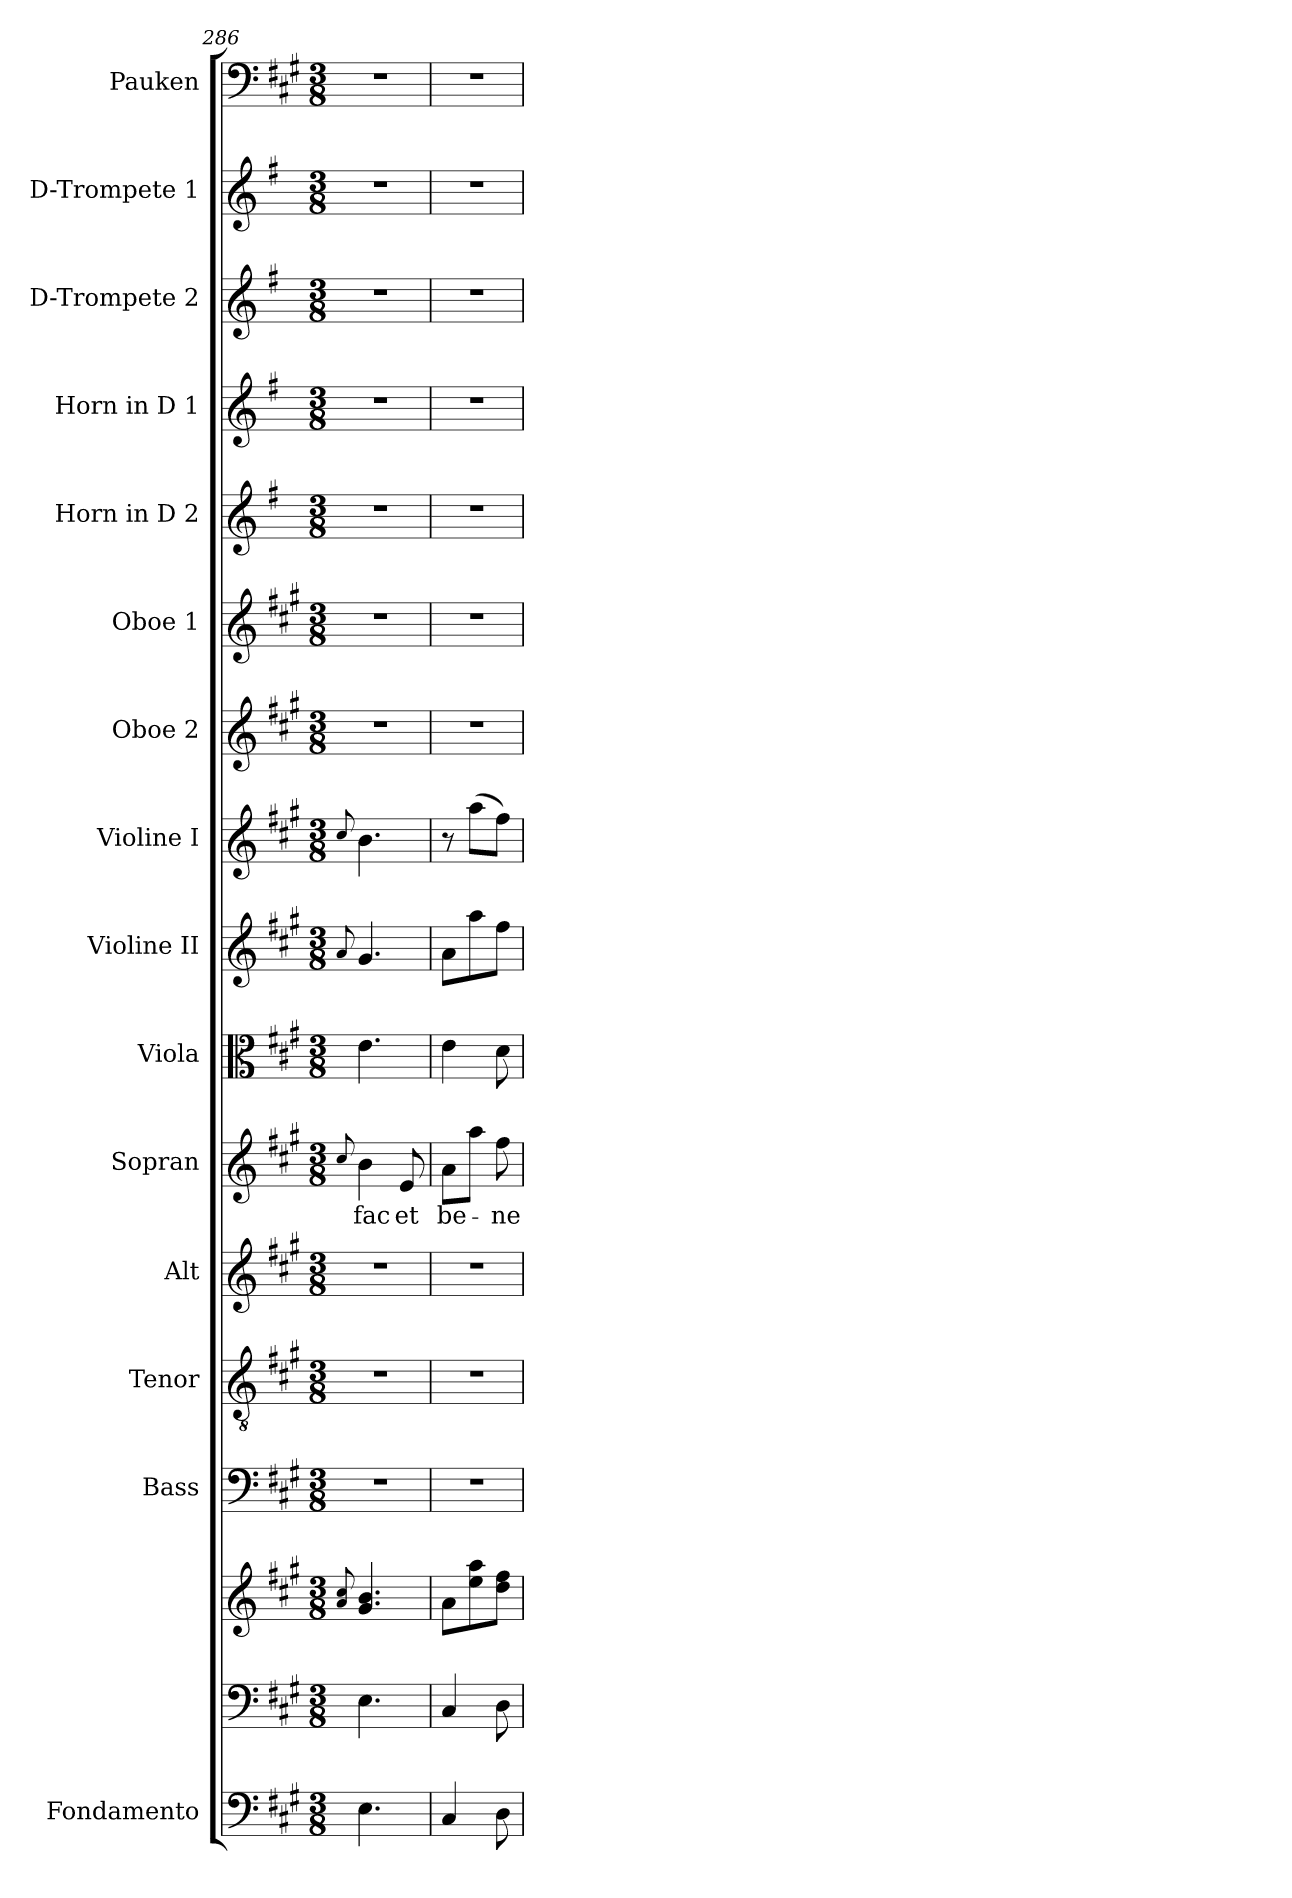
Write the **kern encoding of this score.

**kern	**kern	**kern	**kern	**kern	**kern	**kern	**text	**kern	**kern	**kern	**kern	**kern	**kern	**kern	**kern	**kern	**kern
*part16	*part15	*part15	*part14	*part13	*part12	*part11	*part11	*part10	*part9	*part8	*part7	*part6	*part5	*part4	*part3	*part2	*part1
*staff17	*staff16	*staff15	*staff14	*staff13	*staff12	*staff11	*staff11	*staff10	*staff9	*staff8	*staff7	*staff6	*staff5	*staff4	*staff3	*staff2	*staff1
*I"Fondamento	*	*	*I"Bass	*I"Tenor	*I"Alt	*I"Sopran	*	*I"Viola	*I"Violine II	*I"Violine I	*I"Oboe 2	*I"Oboe 1	*I"Horn in D 2	*I"Horn in D 1	*I"D-Trompete 2	*I"D-Trompete 1	*I"Pauken
*I'F.	*	*	*I'B.	*I'T.	*I'A.	*I'S.	*	*I'Vla.	*I'Vl. II	*I'Vl. I	*I'Ob. 2	*I'Ob. 1	*	*	*I'D Trp. 2	*I'D Trp. 1	*I'Pk.
*clefF4	*clefF4	*clefG2	*clefF4	*clefGv2	*clefG2	*clefG2	*	*clefC3	*clefG2	*clefG2	*clefG2	*clefG2	*clefG2	*clefG2	*clefG2	*clefG2	*clefF4
*ITrd7c12	*	*	*	*	*	*	*	*	*	*	*	*	*ITrd6c10	*ITrd6c10	*ITrd-1c-2	*ITrd-1c-2	*
*k[f#c#g#]	*k[f#c#g#]	*k[f#c#g#]	*k[f#c#g#]	*k[f#c#g#]	*k[f#c#g#]	*k[f#c#g#]	*	*k[f#c#g#]	*k[f#c#g#]	*k[f#c#g#]	*k[f#c#g#]	*k[f#c#g#]	*k[f#c#g#]	*k[f#c#g#]	*k[f#c#g#]	*k[f#c#g#]	*k[f#c#g#]
*A:	*A:	*A:	*A:	*A:	*A:	*A:	*	*A:	*A:	*A:	*A:	*A:	*A:	*A:	*A:	*A:	*A:
*M3/8	*M3/8	*M3/8	*M3/8	*M3/8	*M3/8	*M3/8	*	*M3/8	*M3/8	*M3/8	*M3/8	*M3/8	*M3/8	*M3/8	*M3/8	*M3/8	*M3/8
=286	=286	=286	=286	=286	=286	=286	=286	=286	=286	=286	=286	=286	=286	=286	=286	=286	=286
.	.	8qqa/ 8qqcc#/	.	.	.	8qqcc#/	.	.	8qqa/	8qqcc#/	.	.	.	.	.	.	.
!	!	!	!	!	!	!	!LO:LY:b	!	!	!	!	!	!	!	!	!	!
4.EE\	4.E\	4.g#/ 4.b/	4.r	4.r	4.r	4b\	fac	4.e\	4.g#/	4.b\	4.r	4.r	4.r	4.r	4.r	4.r	4.r
!	!	!	!	!	!	!	!LO:LY:b	!	!	!	!	!	!	!	!	!	!
.	.	.	.	.	.	8e/	et	.	.	.	.	.	.	.	.	.	.
=287	=287	=287	=287	=287	=287	=287	=287	=287	=287	=287	=287	=287	=287	=287	=287	=287	=287
!	!	!	!	!	!	!	!LO:LY:b	!	!	!	!	!	!	!	!	!	!
4CC#/	4C#/	8a\L	4.r	4.r	4.r	8a\L	be-	4e\	8a\L	8r	4.r	4.r	4.r	4.r	4.r	4.r	4.r
.	.	8ee\ 8aa\	.	.	.	8aa\J	.	.	8aa\	(>8aa\L	.	.	.	.	.	.	.
!	!	!	!	!	!	!	!LO:LY:b	!	!	!	!	!	!	!	!	!	!
8DD\	8D\	8dd\ 8ff#\J	.	.	.	8ff#\	-ne-	8d\	8ff#\J	8ff#\J)	.	.	.	.	.	.	.
=	=	=	=	=	=	=	=	=	=	=	=	=	=	=	=	=	=
*-	*-	*-	*-	*-	*-	*-	*-	*-	*-	*-	*-	*-	*-	*-	*-	*-	*-
